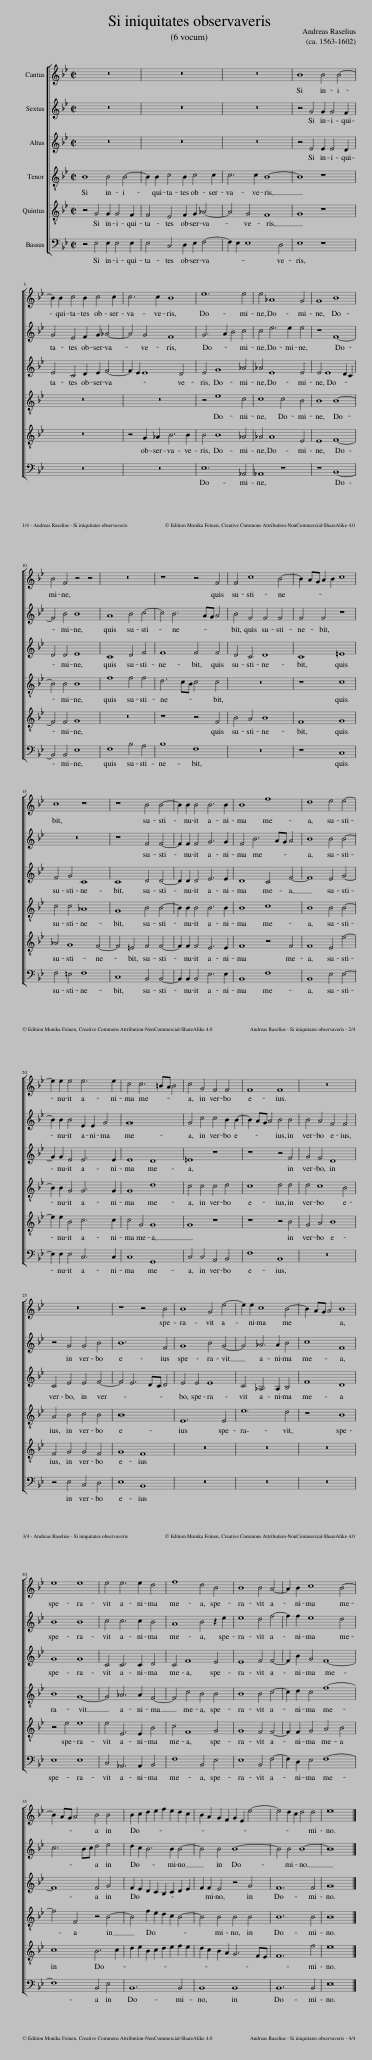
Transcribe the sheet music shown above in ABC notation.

X:1
%%score [ 1 2 3 4 5 6 ]
L:1/8
M:4/2
I:linebreak $
K:Bb
V:1 treble
V:2 treble
V:3 treble
V:4 treble-8
V:5 treble-8
V:6 bass
V:1
 z16 | z16 | z16 | B8 B4 B4- |$ B2 B2 c4 B2 c4 c2 | %5
 c6 c2 B8 | e12 e4 | e4 _A8 G4 | G8 B8 |$ B4 F4 z4 z4 | %10
 z16 | z8 z4 F4 | F4 c8 B4- | B2 AG A2 B2 c8 |$ c8 z8 | %15
 z8 B4 B4- | B2 B2 B4 B6 B2 | B8 f8 | d8 e4 e4- |$ e2 e2 e4 e6 e2 | %20
 c4 c6 =BA B4 | c4 G4 F4 F4 | F8 F8 | z16 |$ z16 | %25
 z8 z4 B4 | B8 G4 e4- | e2 e2 c8 B4- | B2 AG A4 B8 |$ e8 e8 | %30
 e4 e6 e2 d4 | f8 d4 B4 | B8 B4 A4- | A2 B2 c8 B4- |$ B2 AG A4 B4 B4 | %35
 B2 c2 d2 e2 f2 e2 d2 c2 | B2 A2 G2 F2 G2 E2 e4- | e4 d2 c2 d4 d4 | e16 |] %39
V:2
 z16 | z16 | z16 | z4 G4 G2 G4 F2 |$ G4 E4 F2 G2 _A4- | %5
 A4 G4 F8 | G6 A2 B4 c4 | c4 e6 e2 e4 | z8 F8- |$ F4 B4 B8 | %10
 A8 B4 c4- | c4 B6 AG A4 | B4 F4 F4 F4 | F4 F4 z8 |$ z16 | %15
 z8 F4 F4- | F2 F2 F4 G6 G2 | F4 B6 AG A4 | B8 B4 B4- |$ B2 B2 B4 E2 E2 G4 | %20
 G16 | G4 c4 c4 B2 B2- | B2 AG A4 B4 B4 | B4 A4 F4 F4 |$ z4 G4 G4 B4 | %25
 B12 F4 | G8 B4 G4- | G4 _A6 A2 B4 | c8 F8 |$ B8 B8 | %30
 c4 c6 c2 B4 | A8 B4 z2 e2 | e8 d4 f4- | f2 f2 e8 d4 |$ c6 Bc d4 e4 | %35
 d2 c2 B6 B2 B4- | B4 B4 B8- | B4 B4 B8- | B16 |] %39
V:3
 z16 | z16 | z16 | z4 E4 E2 E4 D2 |$ E4 C4 D2 E2 F4- | %5
 F2 E2 E8 D4 | E4 G8 _A4 | _A4 E8 E4 | E4 E8 D2 C2 |$ D4 D4 E8 | %10
 C8 D4 F4 | F8 F4 F4 | D4 C4 D8 | C8 =E8 |$ F4 G4 C8 | %15
 C8 D4 D4- | D2 D2 D4 E6 E2 | D8 C4 F4- | F8 E4 G4- |$ G2 G2 E4 E6 E2 | %20
 E8 D8 | =E8 z8 | z8 z4 F4 | G4 F4 D8 |$ C4 E4 E4 F4- | %25
 F4 E6 DC D4 | E4 E4 E8 | C4 _A,6 A,2 B,4 | F8 D8 |$ G8 G8 | %30
 C4 C6 C2 D4 | C4 F8 E4 | E8 F4 F4- | F2 B2 G4 F8- |$ F8 F4 G4 | %35
 F2 E2 D2 C2 B,2 C2 D2 E2 | F2 F2 E4 z4 G4 | F12 F4 | G16 |] %39
V:4
 B8 B4 B4- | B2 B2 c4 B2 c4 c2 | c6 c2 B8- | B8 z8 |$ z16 | %5
 z16 | z4 e8 c4 | c8 c4 B4 | B8 B8- |$ B4 B4 B8 | %10
 f8 f4 f4 | d6 cB c4 c4 | z16 | z8 c8 |$ c4 c4 _A8 | %15
 G8 B4 B4- | B2 B2 B4 B6 B2 | B8 c8 | B8 B4 B4- |$ B2 B2 G4 G6 G2 | %20
 G8 d8 | c4 c4 c4 d4 | c8 d4 d4 | d4 c8 B4 |$ A4 B4 c4 B4 | %25
 B16 | E12 E4 | e12 d4 | z8 B8 |$ B8 G8- | %30
 G4 _A6 A2 F4- | F4 c4 B4 B4 | B8 B4 c4- | c2 d2 c4 f8- |$ f4 F4 z4 B4- | %35
 B4 f2 e2 d2 c2 B4- | B4 B4 B4 B4 | B12 B4 | B16 |] %39
V:5
 z4 G4 G2 G4 F2 | F4 E4 F2 G2 _A4- | A4 G4 F8 | G8 z8 |$ z16 | %5
 z4 G2 _A2 B6 B2 | B4 B8 _A4 | _A4 A8 E4 | E8 F8- |$ F4 F4 G8 | %10
 z16 | z8 z4 F4 | B4 A4 B8 | F8 G8 |$ _A4 G8 F4- | %15
 F4 =E4 F4 F4- | F2 F2 F4 E6 E2 | F8 z4 F4 | F8 E4 e4- |$ e2 e2 B4 c6 c2 | %20
 c4 G4 G8 | G8 z8 | z8 z4 B4 | G4 A4 B8 |$ F4 G4 G4 F4 | %25
 G8 F8 | z16 | z16 | z16 |$ z4 e4 e8 | %30
 e4 E6 E2 B4 | c4 F8 G4 | G8 F4 F4- | F2 F2 G4 A4 B4 |$ c8 B6 c2 | %35
 d2 e2 B2 c2 d2 e2 f2 e2 | d2 c2 B2 A2 G6 FE | F12 f4 | e16 |] %39
V:6
 z4 E,4 E,2 E,4 E,2 | E,4 C,4 D,2 E,2 F,4- | F,2 E,2 E,8 D,4 | E,8 z8 |$ z16 | %5
 z16 | E,12 _A,,4 | _A,,8 z8 | z8 B,,8- |$ B,,4 B,,4 E,8 | %10
 F,8 B,4 A,4 | B,8 F,8 | z16 | z8 C,8 |$ F,4 =E,4 F,8 | %15
 C,8 B,,4 B,,4- | B,,2 B,,2 B,,4 E,6 E,2 | B,,8 F,8 | B,,8 E,4 E,4- |$ E,2 E,2 E,4 C,6 C,2 | %20
 C,8 G,,8 | C,4 C,4 A,,4 B,,4 | F,8 B,,8 | z16 |$ z4 E,4 C,4 D,4 | %25
 E,8 B,,8 | z16 | z16 | z16 |$ E,8 E,8 | %30
 C,4 _A,,6 A,,2 B,,4 | F,8 B,,4 E,4 | E,8 B,,4 F,4- | F,2 D,2 E,4 F,8- |$ F,8 B,,4 E,4 | %35
 B,,12 B,,4 | B,,8 B,,8 | B,,12 B,,4 | E,16 |] %39
